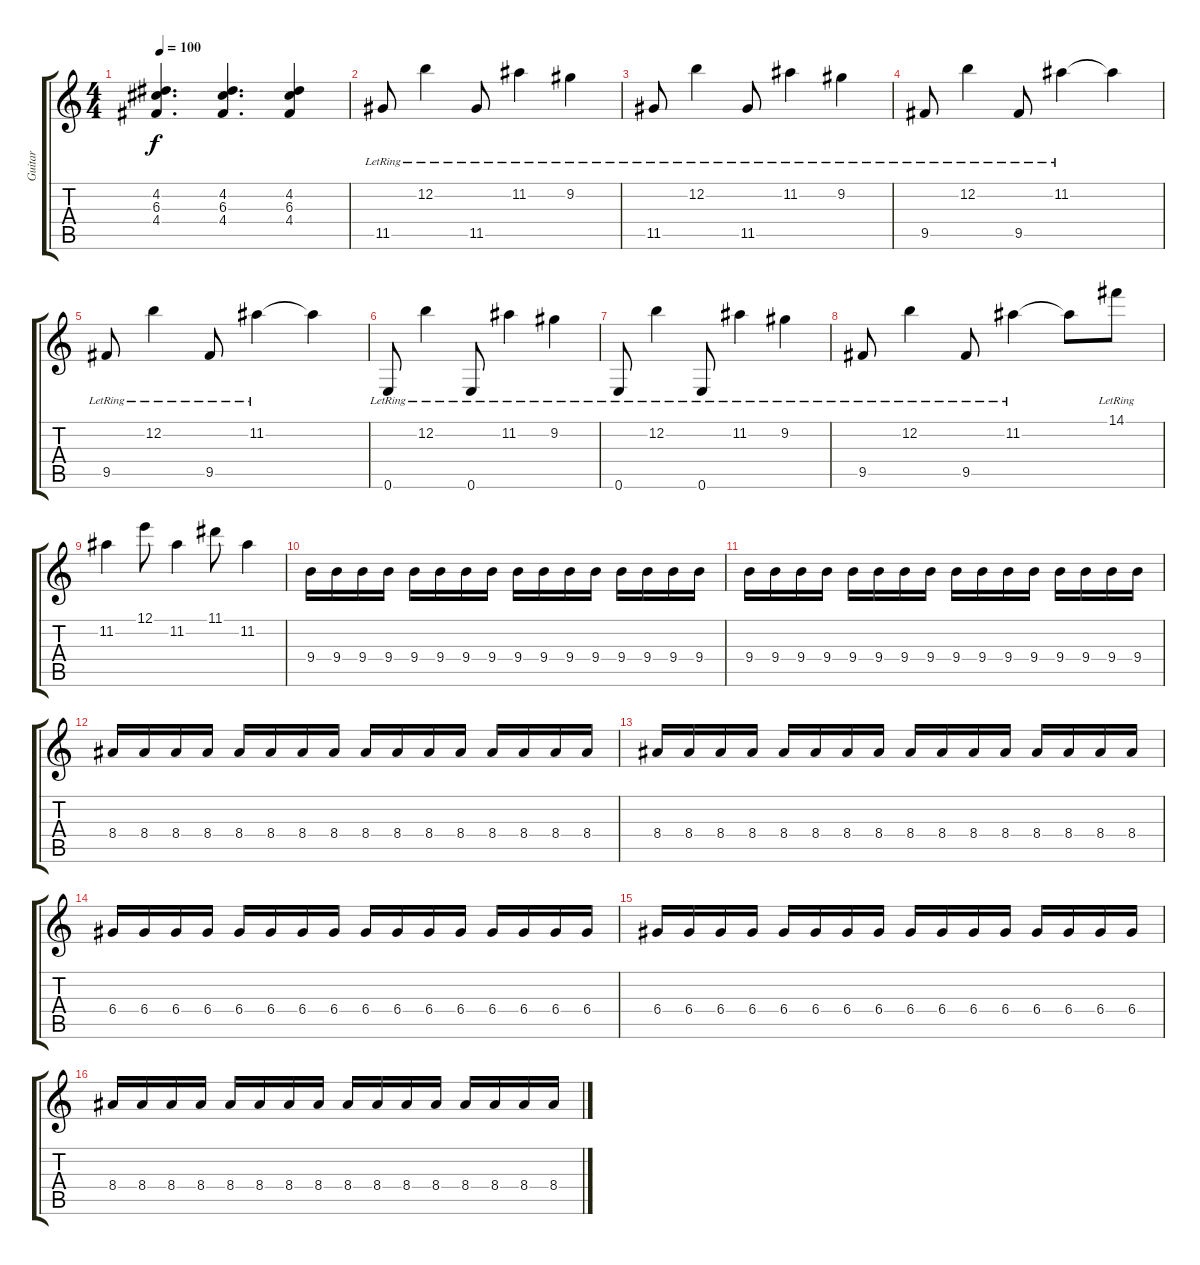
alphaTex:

\track ("Guitar " "Guitar ") {instrument acousticguitarsteel}
\staff {score tabs}
\tuning (E4 B3 G3 D3 A2 E2) {hide}
\ts (4 4)
\tempo 100
\clef g2
\ks c
(4.2 6.3 4.4).4{d dy f} (4.2 6.3 4.4).4{d} (4.2 6.3 4.4).4 |
11.5{lr}.8 12.2{lr}.4 11.5{lr}.8 11.2{lr}.4 9.2{lr}.4 |
11.5{lr}.8 12.2{lr}.4 11.5{lr}.8 11.2{lr}.4 9.2{lr}.4 |
9.5{lr}.8 12.2{lr}.4 9.5{lr}.8 11.2{lr}.4 11.2{t}.4 |
9.5{lr}.8 12.2{lr}.4 9.5{lr}.8 11.2{lr}.4 11.2{t}.4 |
0.6{lr}.8 12.2{lr}.4 0.6{lr}.8 11.2{lr}.4 9.2{lr}.4 |
0.6{lr}.8 12.2{lr}.4 0.6{lr}.8 11.2{lr}.4 9.2{lr}.4 |
9.5{lr}.8 12.2{lr}.4 9.5{lr}.8 11.2{lr}.4 11.2{t}.8 14.1{lr}.8 |
11.2.4 12.1.8 11.2.4 11.1.8 11.2.4 |
9.4.16{instrument overdrivenguitar} 9.4.16 9.4.16 9.4.16 9.4.16 9.4.16 9.4.16 9.4.16 9.4.16 9.4.16 9.4.16 9.4.16 9.4.16 9.4.16 9.4.16 9.4.16 |
9.4.16{instrument overdrivenguitar} 9.4.16 9.4.16 9.4.16 9.4.16 9.4.16 9.4.16 9.4.16 9.4.16 9.4.16 9.4.16 9.4.16 9.4.16 9.4.16 9.4.16 9.4.16 |
8.4.16{instrument overdrivenguitar} 8.4.16 8.4.16 8.4.16 8.4.16 8.4.16 8.4.16 8.4.16 8.4.16 8.4.16 8.4.16 8.4.16 8.4.16 8.4.16 8.4.16 8.4.16 |
8.4.16{instrument overdrivenguitar} 8.4.16 8.4.16 8.4.16 8.4.16 8.4.16 8.4.16 8.4.16 8.4.16 8.4.16 8.4.16 8.4.16 8.4.16 8.4.16 8.4.16 8.4.16 |
6.4.16{instrument overdrivenguitar} 6.4.16 6.4.16 6.4.16 6.4.16 6.4.16 6.4.16 6.4.16 6.4.16 6.4.16 6.4.16 6.4.16 6.4.16 6.4.16 6.4.16 6.4.16 |
6.4.16{instrument overdrivenguitar} 6.4.16 6.4.16 6.4.16 6.4.16 6.4.16 6.4.16 6.4.16 6.4.16 6.4.16 6.4.16 6.4.16 6.4.16 6.4.16 6.4.16 6.4.16 |
8.4.16{instrument overdrivenguitar} 8.4.16 8.4.16 8.4.16 8.4.16 8.4.16 8.4.16 8.4.16 8.4.16 8.4.16 8.4.16 8.4.16 8.4.16 8.4.16 8.4.16 8.4.16
